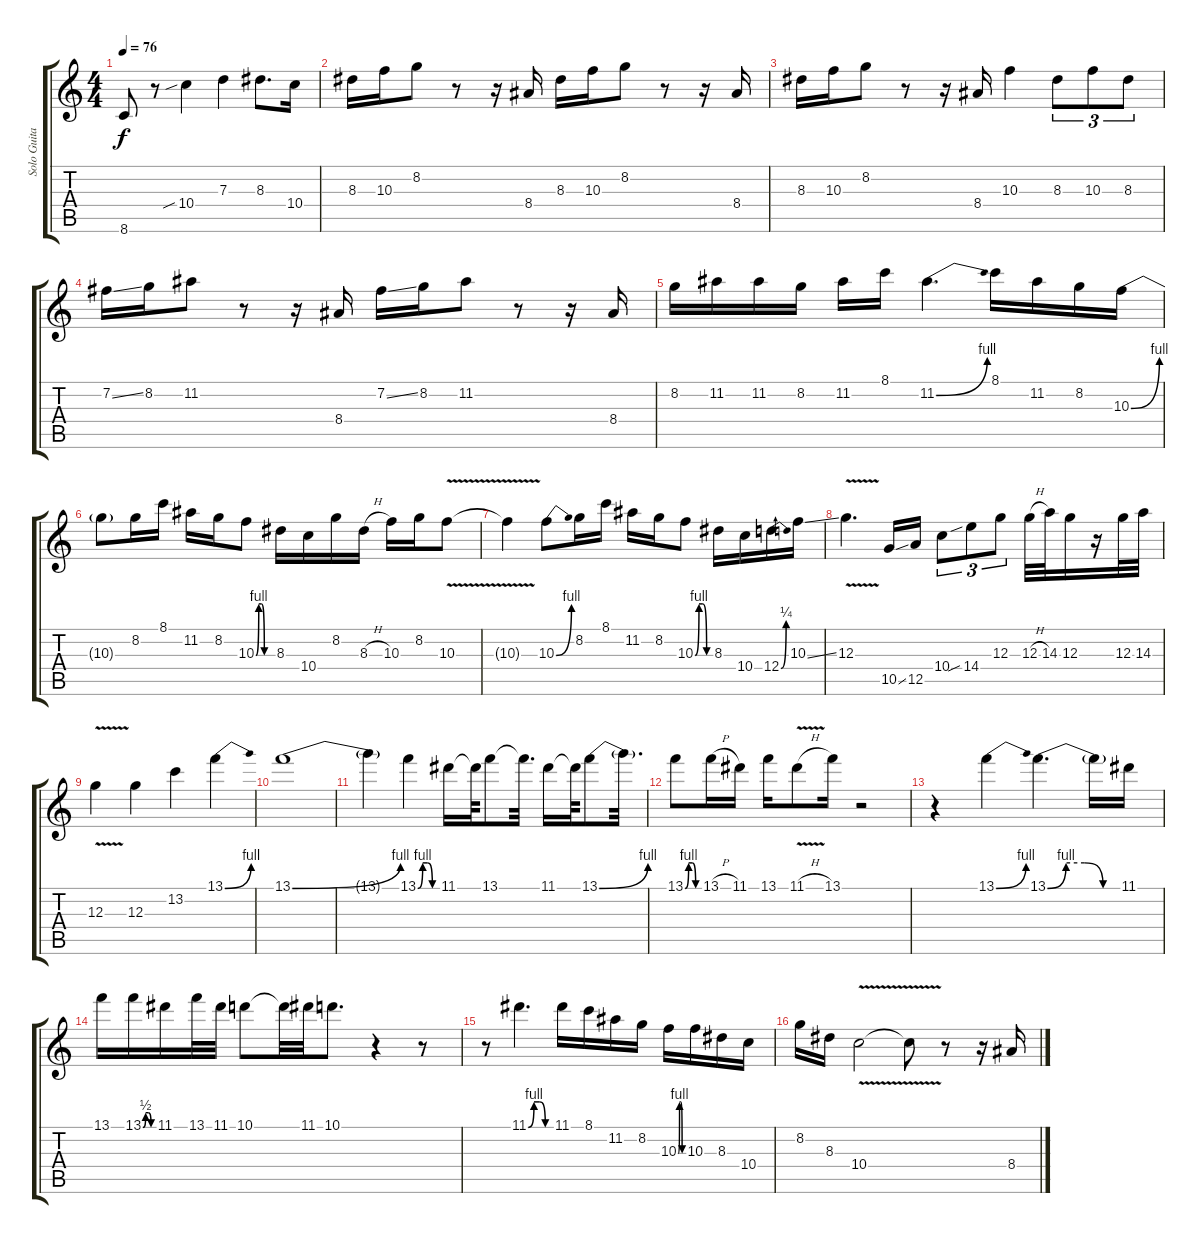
\track ("Solo Guitar" "Solo Guita") {instrument overdrivenguitar}
\staff {score tabs}
\tuning (E4 B3 G3 D3 A2 E2) {hide}
\ts (4 4)
\tempo 76
\clef g2
\ks c
8.6.8{dy f} r.8 10.4{sib}.4 7.3.4 8.3.8{d} 10.4.16 |
8.3.16 10.3.16 8.2.8 r.8 r.16 8.4.16 8.3.16 10.3.16 8.2.8 r.8 r.16 8.4.16 |
8.3.16 10.3.16 8.2.8 r.8 r.16 8.4.16 10.3.4 8.3.8{tu (3 2)} 10.3.8{tu (3 2)} 8.3.8{tu (3 2)} |
7.2{ss}.16 8.2.16 11.2.8 r.8 r.16 8.4.16 7.2{ss}.16 8.2.16 11.2.8 r.8 r.16 8.4.16 |
8.2.16 11.2.16 11.2.16 8.2.16 11.2.16 8.1.16 11.2{be (bend 0 0 60 4)}.4{d} 8.1.16 11.2.16 8.2.16 10.3{be (bend 0 0 60 4)}.16 |
10.3{t}.8 8.2.16 8.1.16 11.2.16 8.2.16 10.3{be (custom 0 0 10 4 20 4 30 0 60 0)}.8 8.3.16 10.4.16 8.2.16 8.3{h}.16 10.3.16 8.2.16 10.3{v}.8 |
10.3{t}.4 10.3{be (bend 0 0 60 4)}.8 8.2.16 8.1.16 11.2.16 8.2.16 10.3{be (custom 0 0 15 4 30 4 45 0 60 0)}.8 8.3.16 10.4.16 12.4{be (bend 0 0 60 1)}.16 10.3{ss}.16 |
12.3{v}.4{d} 10.5{ss}.16 12.5.16 10.4.8{tu (3 2)} 14.4{sib}.8{tu (3 2)} 12.3.8{tu (3 2)} 12.3{h}.32 14.3.32 12.3.16 r.16 12.3.32 14.3.32 |
12.3{v}.4 12.3.4{instrument overdrivenguitar} 13.2.4 13.1{be (bend 0 0 60 4)}.4 |
13.1{be (bend 0 0 60 4)}.1 |
13.1{t}.4 13.1{be (custom 0 0 15 4 30 4 45 0 60 0)}.4 11.1.16 11.1{t}.64 13.1.8 13.1{t}.32{d} 11.1.16 11.1{t}.64 13.1{be (bend 0 0 60 4)}.8 13.1{t}.32{d} |
13.1{be (custom 0 0 15 4 30 4 45 0 60 0)}.8 13.1{h}.16 11.1.16 13.1.16 11.1{v h}.8 13.1.16 r.2 |
r.4 13.1{be (bend 0 0 60 4)}.4 13.1{be (custom 0 0 15 4 30 4 45 0 60 0)}.4{d} 13.1{t}.16 11.1.16 |
13.1.16 13.1{be (custom 0 0 15 2 30 2 45 0 60 0)}.16 11.1.16 13.1.32 11.1.32 10.1.8 10.1{t}.32 11.1.32 10.1.8{d} r.4 r.8 |
r.8 11.1{be (custom 0 0 15 4 30 4 45 0 60 0)}.4{d} 11.1.16 8.1.16 11.2.16 8.2.16 10.3{be (custom 0 0 15 4 30 4 45 0 60 0)}.16 10.3.16 8.3.16 10.4.16 |
8.2.16 8.3.16 10.4{v}.2 10.4{t}.8 r.8 r.16 8.4.16
